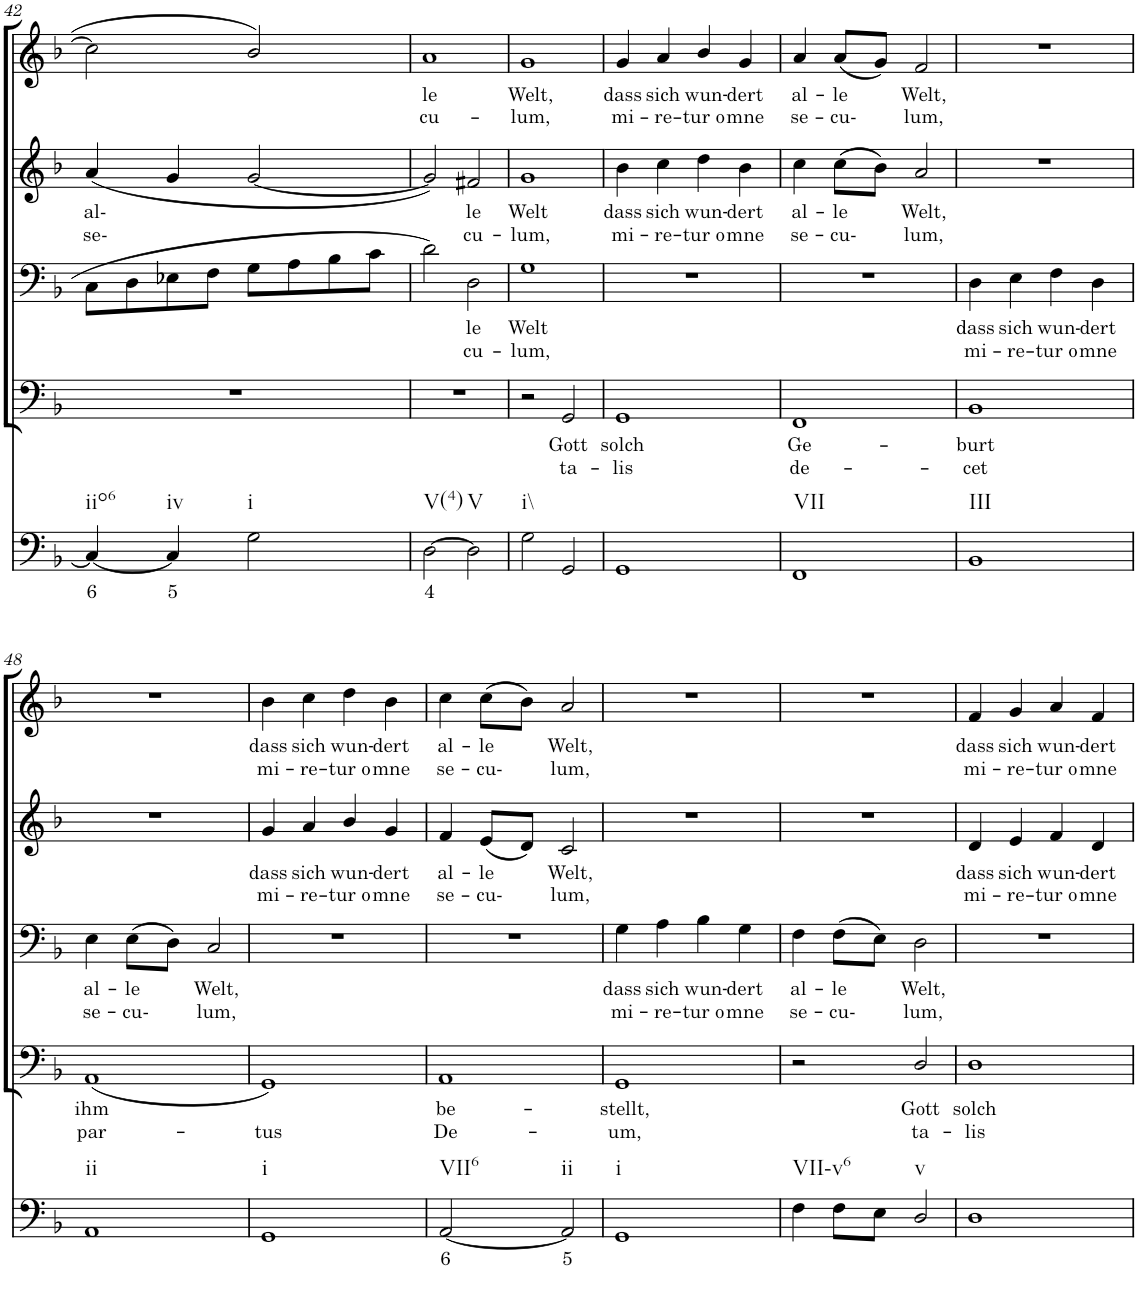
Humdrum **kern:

**kern	**text	**kern	**text	**text	**kern	**text	**text	**kern	**text	**text	**kern	**text	**text
*part5	*part5	*part4	*part4	*part4	*part3	*part3	*part3	*part2	*part2	*part2	*part1	*part1	*part1
*staff5	*staff5	*staff4	*staff4	*staff4	*staff3	*staff3	*staff3	*staff2	*staff2	*staff2	*staff1	*staff1	*staff1
*I"Continuo	*	*I"Bass II	*	*	*I"Bass I	*	*	*I"Soprano II	*	*	*I"Soprano I	*	*
!!LO:PB:g=z
*clefF4	*	*clefF4	*	*	*clefF4	*	*	*clefG2	*	*	*clefG2	*	*
*k[b-]	*	*k[b-]	*	*	*k[b-]	*	*	*k[b-]	*	*	*k[b-]	*	*
*M4/4	*	*M4/4	*	*	*M4/4	*	*	*M4/4	*	*	*M4/4	*	*
=42	=42	=42	=42	=42	=42	=42	=42	=42	=42	=42	=42	=42	=42
!LO:TX:b:t=iio6	!	!	!	!	!	!	!	!	!	!	!	!	!
!	!LO:LY:b	!	!	!	!	!	!	!	!LO:LY:b	!LO:LY:b	!	!	!
4C/_	6	1r	.	.	8C\L	.	.	(4a/	al-	se-	2cc\]	.	.
.	.	.	.	.	8D\	.	.	.	.	.	.	.	.
!LO:TX:b:t=iv	!	!	!	!	!	!	!	!	!	!	!	!	!
!	!LO:LY:b	!	!	!	!	!	!	!	!	!	!	!	!
4C/]	5	.	.	.	8E-X\	.	.	4g/	.	.	.	.	.
.	.	.	.	.	8F\J	.	.	.	.	.	.	.	.
!LO:TX:b:t=i	!	!	!	!	!	!	!	!	!	!	!	!	!
2G\	.	.	.	.	8G\L	.	.	[2g/	.	.	2b-/	.	.
.	.	.	.	.	8A\	.	.	.	.	.	.	.	.
.	.	.	.	.	8B-\	.	.	.	.	.	.	.	.
.	.	.	.	.	8c\J	.	.	.	.	.	.	.	.
=43	=43	=43	=43	=43	=43	=43	=43	=43	=43	=43	=43	=43	=43
!LO:TX:b:t=V(4)	!	!	!	!	!	!	!	!	!	!	!	!	!
!	!LO:LY:b	!	!	!	!	!	!	!	!	!	!	!LO:LY:b	!LO:LY:b
[2D\	4	1r	.	.	2d\	.	.	2g/])	.	.	1a	le	cu-
!LO:TX:b:t=V	!	!	!	!	!	!	!	!	!	!	!	!	!
!	!	!	!	!	!	!LO:LY:b	!LO:LY:b	!	!LO:LY:b	!LO:LY:b	!	!	!
2D\]	.	.	.	.	2D\	le	cu-	2f#X/	le	cu-	.	.	.
=44	=44	=44	=44	=44	=44	=44	=44	=44	=44	=44	=44	=44	=44
!LO:TX:b:t=i\\	!	!	!	!	!	!	!	!	!	!	!	!	!
!	!	!	!	!	!	!LO:LY:b	!LO:LY:b	!	!LO:LY:b	!LO:LY:b	!	!LO:LY:b	!LO:LY:b
2G\	.	2r	.	.	1G	Welt	lum,	1g	Welt	lum,	1g	Welt,	lum,
!	!	!	!LO:LY:b	!LO:LY:b	!	!	!	!	!	!	!	!	!
2GG/	.	2GG/	Gott	ta-	.	.	.	.	.	.	.	.	.
=45	=45	=45	=45	=45	=45	=45	=45	=45	=45	=45	=45	=45	=45
!	!	!	!LO:LY:b	!LO:LY:b	!	!	!	!	!LO:LY:b	!LO:LY:b	!	!LO:LY:b	!LO:LY:b
1GG	.	1GG	solch	lis	1r	.	.	4b-\	dass	mi-	4g/	dass	mi-
!	!	!	!	!	!	!	!	!	!LO:LY:b	!LO:LY:b	!	!LO:LY:b	!LO:LY:b
.	.	.	.	.	.	.	.	4cc\	sich	re-	4a/	sich	re-
!	!	!	!	!	!	!	!	!	!LO:LY:b	!LO:LY:b	!	!LO:LY:b	!LO:LY:b
.	.	.	.	.	.	.	.	4dd\	wun-	tur o-	4b-/	wun-	tur o-
!	!	!	!	!	!	!	!	!	!LO:LY:b	!LO:LY:b	!	!LO:LY:b	!LO:LY:b
.	.	.	.	.	.	.	.	4b-\	dert	mne	4g/	dert	mne
=46	=46	=46	=46	=46	=46	=46	=46	=46	=46	=46	=46	=46	=46
!LO:TX:b:t=VII	!	!	!	!	!	!	!	!	!	!	!	!	!
!	!	!	!LO:LY:b	!LO:LY:b	!	!	!	!	!LO:LY:b	!LO:LY:b	!	!LO:LY:b	!LO:LY:b
1FF	.	1FF	Ge-	de-	1r	.	.	4cc\	al-	se-	4a/	al-	se-
!	!	!	!	!	!	!	!	!	!LO:LY:b	!LO:LY:b	!	!LO:LY:b	!LO:LY:b
.	.	.	.	.	.	.	.	(8cc\L	le	cu-	(8a/L	le	cu-
.	.	.	.	.	.	.	.	8b-\J)	.	.	8g/J)	.	.
!	!	!	!	!	!	!	!	!	!LO:LY:b	!LO:LY:b	!	!LO:LY:b	!LO:LY:b
.	.	.	.	.	.	.	.	2a/	Welt,	lum,	2f/	Welt,	lum,
=47	=47	=47	=47	=47	=47	=47	=47	=47	=47	=47	=47	=47	=47
!LO:TX:b:t=III	!	!	!	!	!	!	!	!	!	!	!	!	!
!	!	!	!LO:LY:b	!LO:LY:b	!	!LO:LY:b	!LO:LY:b	!	!	!	!	!	!
1BB-	.	1BB-	burt	cet	4D\	dass	mi-	1r	.	.	1r	.	.
!	!	!	!	!	!	!LO:LY:b	!LO:LY:b	!	!	!	!	!	!
.	.	.	.	.	4E\	sich	re-	.	.	.	.	.	.
!	!	!	!	!	!	!LO:LY:b	!LO:LY:b	!	!	!	!	!	!
.	.	.	.	.	4F\	wun-	tur o-	.	.	.	.	.	.
!	!	!	!	!	!	!LO:LY:b	!LO:LY:b	!	!	!	!	!	!
.	.	.	.	.	4D\	dert	mne	.	.	.	.	.	.
!!LO:LB:g=z
=48	=48	=48	=48	=48	=48	=48	=48	=48	=48	=48	=48	=48	=48
!LO:TX:b:t=ii	!	!	!	!	!	!	!	!	!	!	!	!	!
!	!	!	!LO:LY:b	!LO:LY:b	!	!LO:LY:b	!LO:LY:b	!	!	!	!	!	!
1AA	.	(1AA	ihm	par-	4E\	al-	se-	1r	.	.	1r	.	.
!	!	!	!	!	!	!LO:LY:b	!LO:LY:b	!	!	!	!	!	!
.	.	.	.	.	(8E\L	le	cu-	.	.	.	.	.	.
.	.	.	.	.	8D\J)	.	.	.	.	.	.	.	.
!	!	!	!	!	!	!LO:LY:b	!LO:LY:b	!	!	!	!	!	!
.	.	.	.	.	2C/	Welt,	lum,	.	.	.	.	.	.
=49	=49	=49	=49	=49	=49	=49	=49	=49	=49	=49	=49	=49	=49
!LO:TX:b:t=i	!	!	!	!	!	!	!	!	!	!	!	!	!
!	!	!	!	!LO:LY:b	!	!	!	!	!LO:LY:b	!LO:LY:b	!	!LO:LY:b	!LO:LY:b
1GG	.	1GG)	.	tus	1r	.	.	4g/	dass	mi-	4b-\	dass	mi-
!	!	!	!	!	!	!	!	!	!LO:LY:b	!LO:LY:b	!	!LO:LY:b	!LO:LY:b
.	.	.	.	.	.	.	.	4a/	sich	re-	4cc\	sich	re-
!	!	!	!	!	!	!	!	!	!LO:LY:b	!LO:LY:b	!	!LO:LY:b	!LO:LY:b
.	.	.	.	.	.	.	.	4b-/	wun-	tur o-	4dd\	wun-	tur o-
!	!	!	!	!	!	!	!	!	!LO:LY:b	!LO:LY:b	!	!LO:LY:b	!LO:LY:b
.	.	.	.	.	.	.	.	4g/	dert	mne	4b-\	dert	mne
=50	=50	=50	=50	=50	=50	=50	=50	=50	=50	=50	=50	=50	=50
!LO:TX:b:t=VII6	!	!	!	!	!	!	!	!	!	!	!	!	!
!	!LO:LY:b	!	!LO:LY:b	!LO:LY:b	!	!	!	!	!LO:LY:b	!LO:LY:b	!	!LO:LY:b	!LO:LY:b
[2AA/	6	1AA	be-	De-	1r	.	.	4f/	al-	se-	4cc\	al-	se-
!	!	!	!	!	!	!	!	!	!LO:LY:b	!LO:LY:b	!	!LO:LY:b	!LO:LY:b
.	.	.	.	.	.	.	.	(8e/L	le	cu-	(8cc\L	le	cu-
.	.	.	.	.	.	.	.	8d/J)	.	.	8b-\J)	.	.
!LO:TX:b:t=ii	!	!	!	!	!	!	!	!	!	!	!	!	!
!	!LO:LY:b	!	!	!	!	!	!	!	!LO:LY:b	!LO:LY:b	!	!LO:LY:b	!LO:LY:b
2AA/]	5	.	.	.	.	.	.	2c/	Welt,	lum,	2a/	Welt,	lum,
=51	=51	=51	=51	=51	=51	=51	=51	=51	=51	=51	=51	=51	=51
!LO:TX:b:t=i	!	!	!	!	!	!	!	!	!	!	!	!	!
!	!	!	!LO:LY:b	!LO:LY:b	!	!LO:LY:b	!LO:LY:b	!	!	!	!	!	!
1GG	.	1GG	stellt,	um,	4G\	dass	mi-	1r	.	.	1r	.	.
!	!	!	!	!	!	!LO:LY:b	!LO:LY:b	!	!	!	!	!	!
.	.	.	.	.	4A\	sich	re-	.	.	.	.	.	.
!	!	!	!	!	!	!LO:LY:b	!LO:LY:b	!	!	!	!	!	!
.	.	.	.	.	4B-\	wun-	tur o-	.	.	.	.	.	.
!	!	!	!	!	!	!LO:LY:b	!LO:LY:b	!	!	!	!	!	!
.	.	.	.	.	4G\	dert	mne	.	.	.	.	.	.
=52	=52	=52	=52	=52	=52	=52	=52	=52	=52	=52	=52	=52	=52
!LO:TX:b:t=VII-v6	!	!	!	!	!	!	!	!	!	!	!	!	!
!	!	!	!	!	!	!LO:LY:b	!LO:LY:b	!	!	!	!	!	!
4F\	.	2r	.	.	4F\	al-	se-	1r	.	.	1r	.	.
!	!	!	!	!	!	!LO:LY:b	!LO:LY:b	!	!	!	!	!	!
8F\L	.	.	.	.	(8F\L	le	cu-	.	.	.	.	.	.
8E\J	.	.	.	.	8E\J)	.	.	.	.	.	.	.	.
!LO:TX:b:t=v	!	!	!	!	!	!	!	!	!	!	!	!	!
!	!	!	!LO:LY:b	!LO:LY:b	!	!LO:LY:b	!LO:LY:b	!	!	!	!	!	!
2D/	.	2D/	Gott	ta-	2D\	Welt,	lum,	.	.	.	.	.	.
=53	=53	=53	=53	=53	=53	=53	=53	=53	=53	=53	=53	=53	=53
!	!	!	!LO:LY:b	!LO:LY:b	!	!	!	!	!LO:LY:b	!LO:LY:b	!	!LO:LY:b	!LO:LY:b
1D	.	1D	solch	lis	1r	.	.	4d/	dass	mi-	4f/	dass	mi-
!	!	!	!	!	!	!	!	!	!LO:LY:b	!LO:LY:b	!	!LO:LY:b	!LO:LY:b
.	.	.	.	.	.	.	.	4e/	sich	re-	4g/	sich	re-
!	!	!	!	!	!	!	!	!	!LO:LY:b	!LO:LY:b	!	!LO:LY:b	!LO:LY:b
.	.	.	.	.	.	.	.	4f/	wun-	tur o-	4a/	wun-	tur o-
!	!	!	!	!	!	!	!	!	!LO:LY:b	!LO:LY:b	!	!LO:LY:b	!LO:LY:b
.	.	.	.	.	.	.	.	4d/	dert	mne	4f/	dert	mne
=	=	=	=	=	=	=	=	=	=	=	=	=	=
*-	*-	*-	*-	*-	*-	*-	*-	*-	*-	*-	*-	*-	*-
